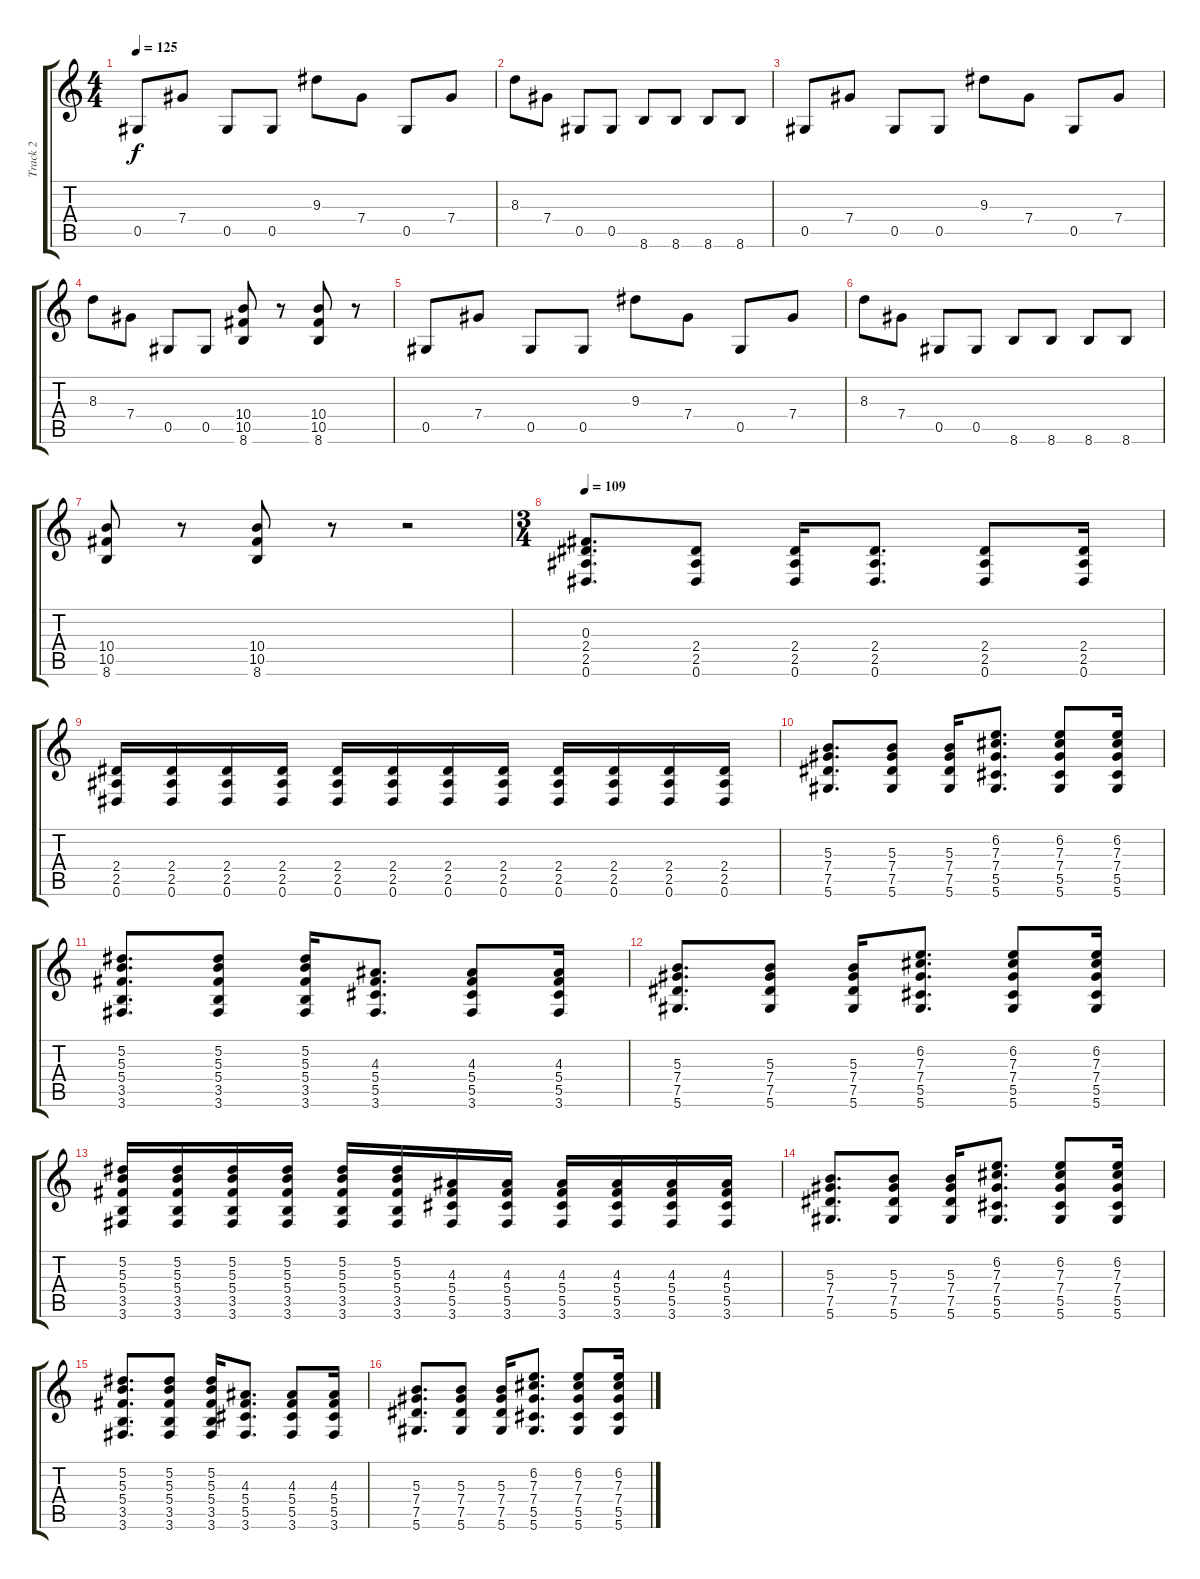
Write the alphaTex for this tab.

\track ("Track 2" "Track 2") {instrument distortionguitar}
\staff {score tabs}
\tuning (Eb4 Bb3 Gb3 Db3 Ab2 Eb2) {hide}
\ts (4 4)
\tempo 125
\clef g2
\ks c
0.5.8{dy f} 7.4.8 0.5.8 0.5.8 9.3.8 7.4.8 0.5.8 7.4.8 |
8.3.8 7.4.8 0.5.8 0.5.8 8.6.8 8.6.8 8.6.8 8.6.8 |
0.5.8 7.4.8 0.5.8 0.5.8 9.3.8 7.4.8 0.5.8 7.4.8 |
8.3.8 7.4.8 0.5.8 0.5.8 (10.4 10.5 8.6).8 r.8 (10.4 10.5 8.6).8 r.8 |
0.5.8 7.4.8 0.5.8 0.5.8 9.3.8 7.4.8 0.5.8 7.4.8 |
8.3.8 7.4.8 0.5.8 0.5.8 8.6.8 8.6.8 8.6.8 8.6.8 |
(10.4 10.5 8.6).8 r.8 (10.4 10.5 8.6).8 r.8 r.2 |
\ts (3 4)
\tempo 109
(0.3 2.4 2.5 0.6).8{d} (2.4 2.5 0.6).8 (2.4 2.5 0.6).16 (2.4 2.5 0.6).8{d} (2.4 2.5 0.6).8 (2.4 2.5 0.6).16 |
(2.4 2.5 0.6).16 (2.4 2.5 0.6).16 (2.4 2.5 0.6).16 (2.4 2.5 0.6).16 (2.4 2.5 0.6).16 (2.4 2.5 0.6).16 (2.4 2.5 0.6).16 (2.4 2.5 0.6).16 (2.4 2.5 0.6).16 (2.4 2.5 0.6).16 (2.4 2.5 0.6).16 (2.4 2.5 0.6).16 |
(5.3 7.4 7.5 5.6).8{d} (5.3 7.4 7.5 5.6).8 (5.3 7.4 7.5 5.6).16 (6.2 7.3 7.4 5.5 5.6).8{d} (6.2 7.3 7.4 5.5 5.6).8 (6.2 7.3 7.4 5.5 5.6).16 |
(5.2 5.3 5.4 3.5 3.6).8{d} (5.2 5.3 5.4 3.5 3.6).8 (5.2 5.3 5.4 3.5 3.6).16 (4.3 5.4 5.5 3.6).8{d} (4.3 5.4 5.5 3.6).8 (4.3 5.4 5.5 3.6).16 |
(5.3 7.4 7.5 5.6).8{d} (5.3 7.4 7.5 5.6).8 (5.3 7.4 7.5 5.6).16 (6.2 7.3 7.4 5.5 5.6).8{d} (6.2 7.3 7.4 5.5 5.6).8 (6.2 7.3 7.4 5.5 5.6).16 |
(5.2 5.3 5.4 3.5 3.6).16 (5.2 5.3 5.4 3.5 3.6).16 (5.2 5.3 5.4 3.5 3.6).16 (5.2 5.3 5.4 3.5 3.6).16 (5.2 5.3 5.4 3.5 3.6).16 (5.2 5.3 5.4 3.5 3.6).16 (4.3 5.4 5.5 3.6).16 (4.3 5.4 5.5 3.6).16 (4.3 5.4 5.5 3.6).16 (4.3 5.4 5.5 3.6).16 (4.3 5.4 5.5 3.6).16 (4.3 5.4 5.5 3.6).16 |
(5.3 7.4 7.5 5.6).8{d} (5.3 7.4 7.5 5.6).8 (5.3 7.4 7.5 5.6).16 (6.2 7.3 7.4 5.5 5.6).8{d} (6.2 7.3 7.4 5.5 5.6).8 (6.2 7.3 7.4 5.5 5.6).16 |
(5.2 5.3 5.4 3.5 3.6).8{d} (5.2 5.3 5.4 3.5 3.6).8 (5.2 5.3 5.4 3.5 3.6).16 (4.3 5.4 5.5 3.6).8{d} (4.3 5.4 5.5 3.6).8 (4.3 5.4 5.5 3.6).16 |
(5.3 7.4 7.5 5.6).8{d} (5.3 7.4 7.5 5.6).8 (5.3 7.4 7.5 5.6).16 (6.2 7.3 7.4 5.5 5.6).8{d} (6.2 7.3 7.4 5.5 5.6).8 (6.2 7.3 7.4 5.5 5.6).16
